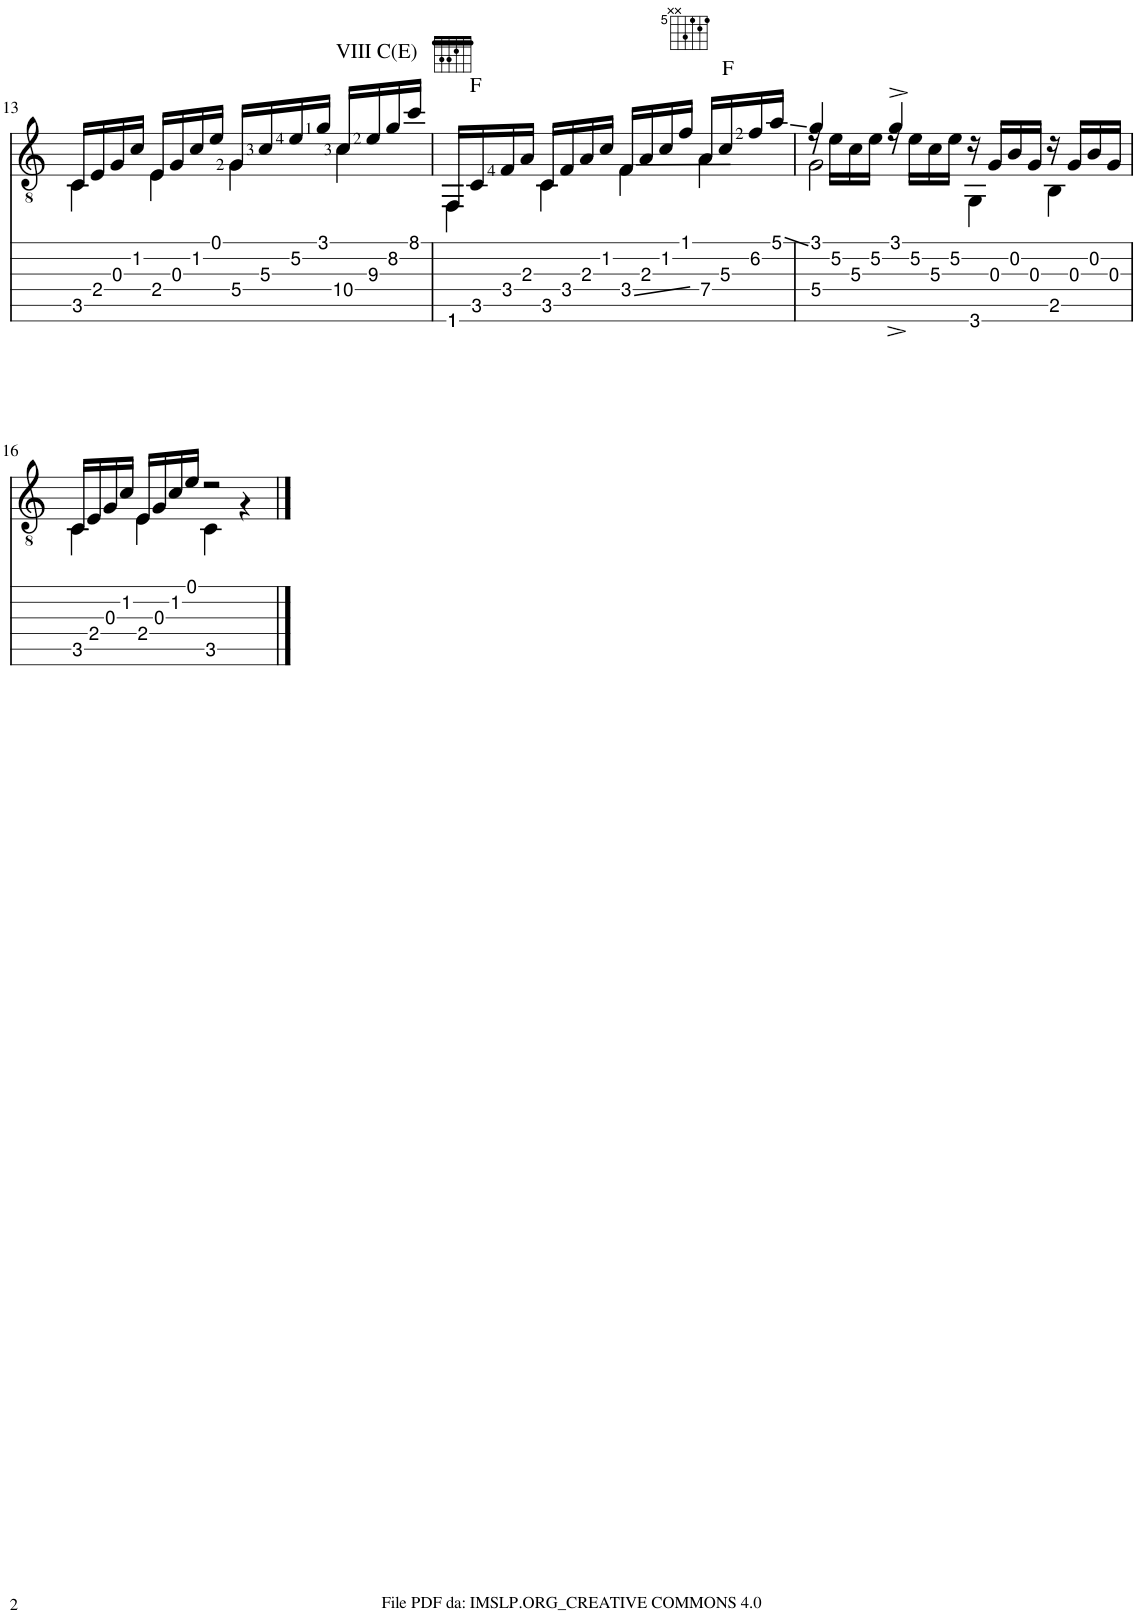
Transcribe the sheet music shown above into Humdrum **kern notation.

**kern	**kern
*part1	*part1
*staff2	*staff1
*I"Guitar	*
*I'Guit.	*
!!LO:PB:g=z
*	*clefGv2
*k[]	*k[]
*M4/4	*M4/4
=13	=13
*^	*^
16CLL	4C	16C/LL	4C\
16EJ	.	16E/	.
16GL	.	16G/	.
16cJJ	.	16c/JJ	.
16ELL	4E	16E/LL	4E\
16GJ	.	16G/	.
16cL	.	16c/	.
16eJJ	.	16e/JJ	.
16GLL	4G	16G/LL	4G\
16cJ	.	16c/	.
16eL	.	16e/	.
16gJJ	.	16g/JJ	.
!	!	!LO:TX:a:t=VIII C(E)	!
16cLL	4c	16c/LL	4c\
16eJ	.	16e/	.
16gL	.	16g/	.
16ccJJ	.	16cc/JJ	.
=14	=14	=14	=14
16FFLL	4FF	16FF/LL	4FF\
!	!	!LO:TX:a:t=F	!
16CJ	.	16C/	.
16FL	.	16F/	.
16AJJ	.	16A/JJ	.
16CLL	4C	16C/LL	4C\
16FJ	.	16F/	.
16AL	.	16A/	.
16cJJ	.	16c/JJ	.
16FLL	4F	16F/LL	4F\
16AJ	.	16A/	.
16cL	.	16c/	.
16fJJ	.	16f/JJ	.
16ALL	4A	16A/LL	4A\
!	!	!LO:TX:a:t=F	!
16cJ	.	16c/	.
16fL	.	16f/	.
16aJJ	.	16a/JJ	.
=15	=15	=15	=15
*	*^	*	*^
4g	16r	2G	4g/	16r	2G\
.	16eLL	.	.	16e\LL	.
.	16c	.	.	16c\	.
.	16eJJ	.	.	16e\JJ	.
4g^	16r	.	4g^/	16r	.
.	16eLL	.	.	16e\LL	.
.	16c	.	.	16c\	.
.	16eJJ	.	.	16e\JJ	.
16r	4GG	2ryy	16r	4GG\	2ryy
16GLL	.	.	16G/LL	.	.
16B	.	.	16B/	.	.
16GJJ	.	.	16G/JJ	.	.
16r	4BB	.	16r	4BB\	.
16GLL	.	.	16G/LL	.	.
16B	.	.	16B/	.	.
16GJJ	.	.	16G/JJ	.	.
*	*v	*v	*	*	*
*	*	*	*v	*v
!!LO:LB:g=z
=16	=16	=16	=16
16CLL	4C	16C/LL	4C\
16EJ	.	16E/	.
16GL	.	16G/	.
16cJJ	.	16c/JJ	.
16ELL	4E	16E/LL	4E\
16GJ	.	16G/	.
16cL	.	16c/	.
16eJJ	.	16e/JJ	.
2r	4C	2r	4C\
.	4r	.	4r
*v	*v	*	*
*	*v	*v
==	==
*-	*-
